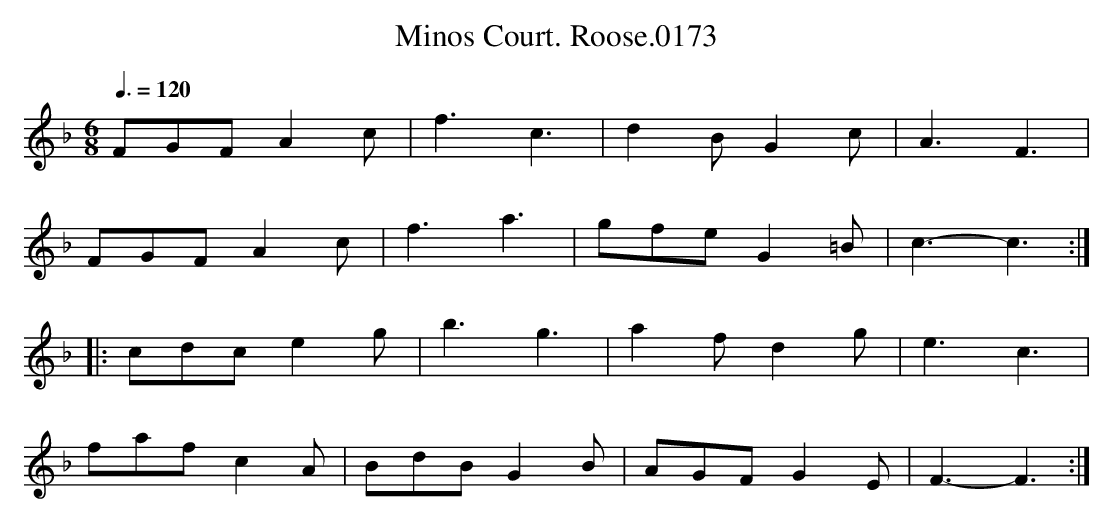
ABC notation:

X:1
T:Minos Court. Roose.0173
M:6/8
L:1/8
Q:3/8=120
K:F
FGF A2c|f3 c3|d2B G2c|A3 F3|
FGF A2c|f3 a3|gfe G2=B|c3-c3:|
|:cdc e2g|b3 g3|a2f d2g|e3 c3|
faf c2A|BdB G2B|AGF G2E|F3-F3:|
